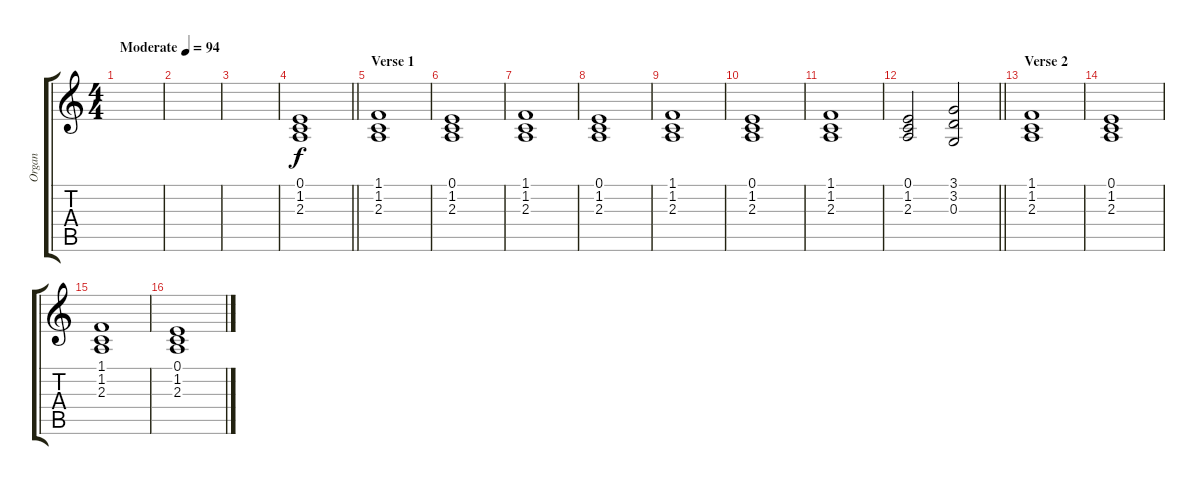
\track ("Organ" "Organ") {instrument percussiveorgan}
\staff {score tabs}
\tuning (E4 B3 G3 D3 A2 E2) {hide}
\ts (4 4)
\tempo (94 "Moderate")
\clef g2
\ks c
|
|
|
\barLineRight lightlight
(0.1 1.2 2.3).1 |
\section ("" "Verse 1")
(1.1 1.2 2.3).1 |
(0.1 1.2 2.3).1 |
(1.1 1.2 2.3).1 |
(0.1 1.2 2.3).1 |
(1.1 1.2 2.3).1 |
(0.1 1.2 2.3).1 |
(1.1 1.2 2.3).1 |
\barLineRight lightlight
(0.1 1.2 2.3).2 (3.1 3.2 0.3).2 |
\section ("" "Verse 2")
(1.1 1.2 2.3).1 |
(0.1 1.2 2.3).1 |
(1.1 1.2 2.3).1 |
(0.1 1.2 2.3).1
